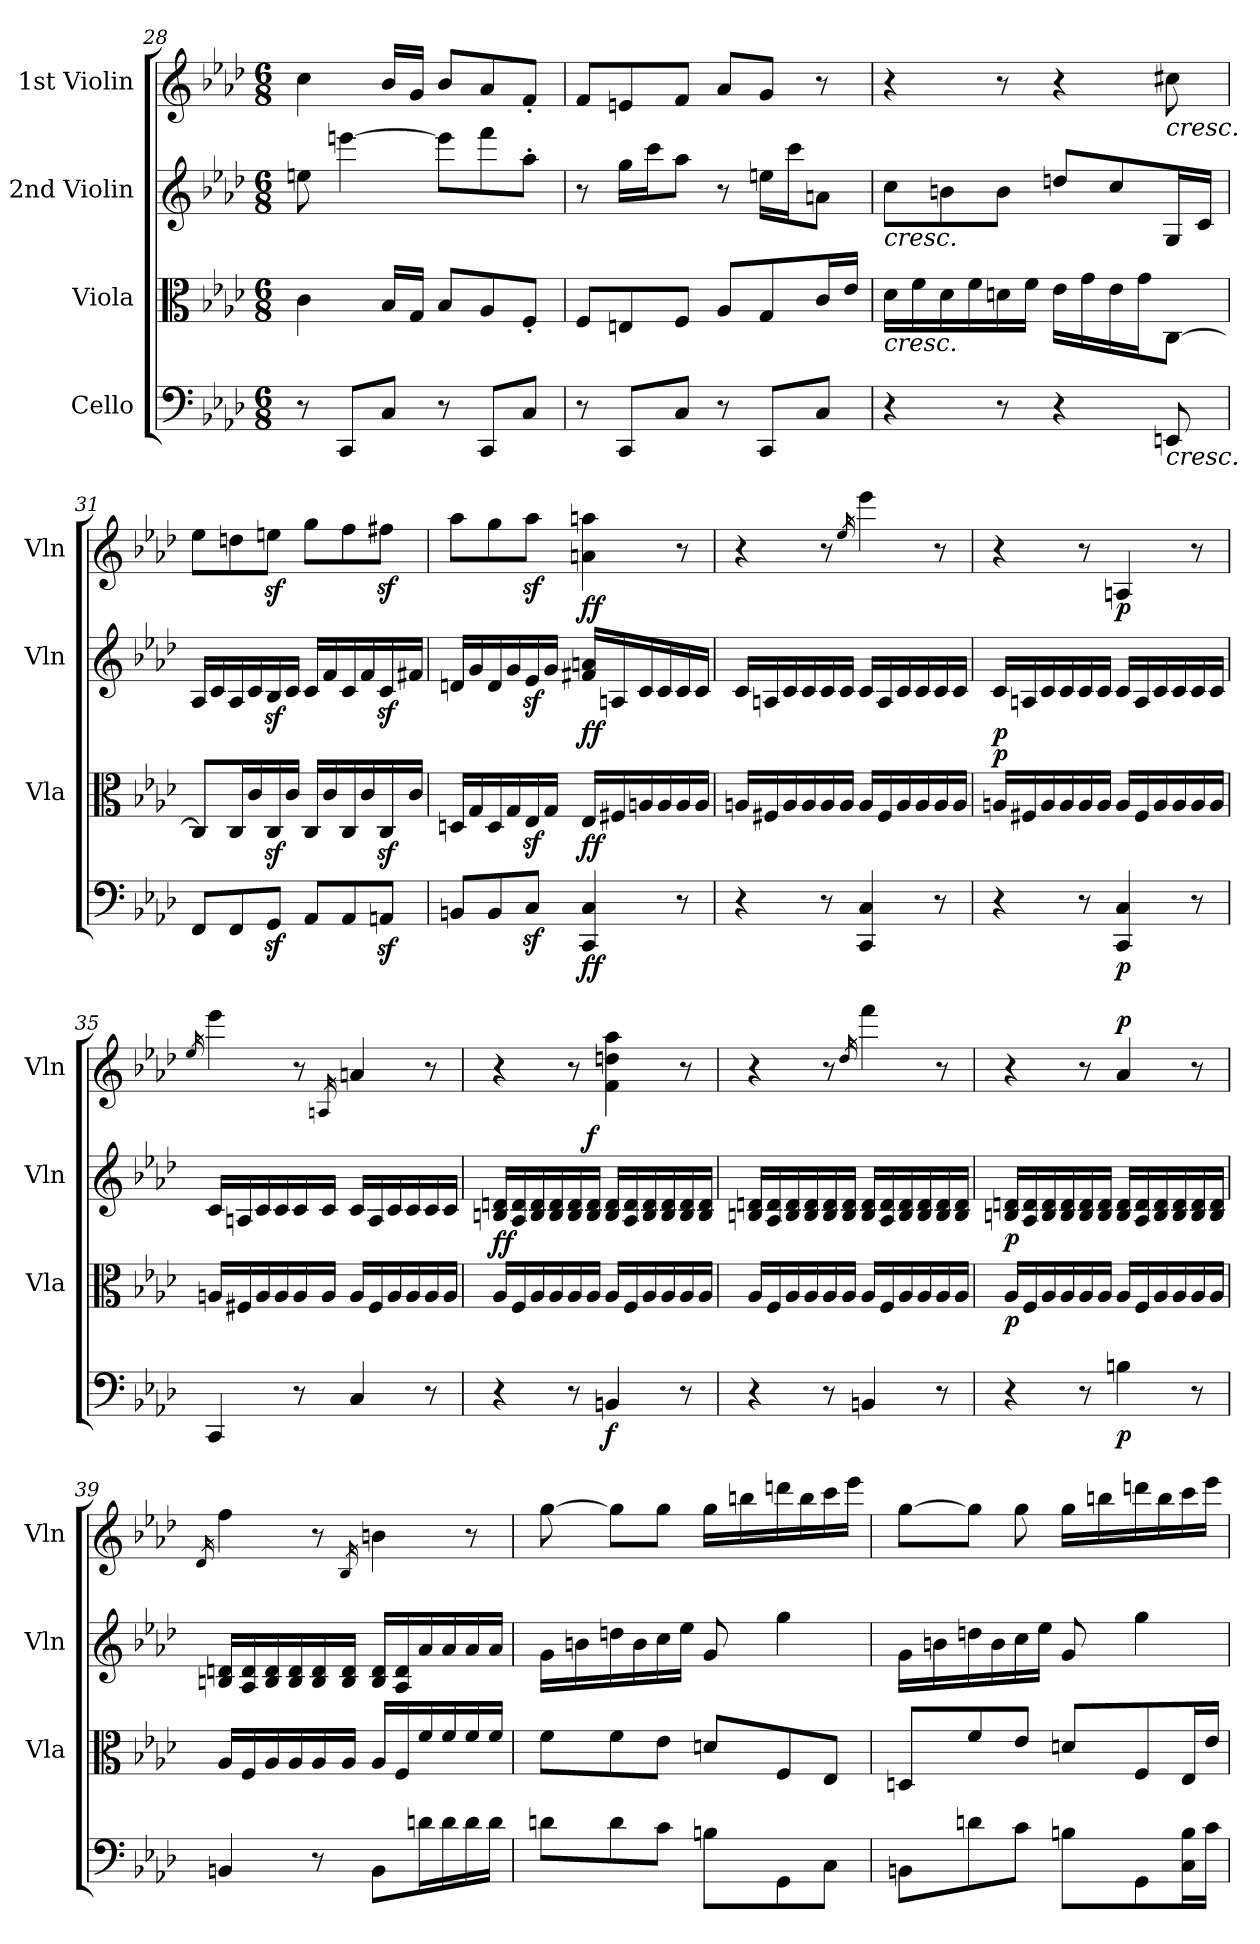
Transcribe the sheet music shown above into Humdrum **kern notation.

**kern	**dynam	**kern	**dynam	**kern	**dynam	**kern	**dynam
*part4	*part4	*part3	*part3	*part2	*part2	*part1	*part1
*staff4	*staff4	*staff3	*staff3	*staff2	*staff2	*staff1	*staff1
*I"Cello	*	*I"Viola	*	*I"2nd Violin	*	*I"1st Violin	*
*	*	*I'Vla	*	*I'Vln	*	*I'Vln	*
*clefF4	*	*clefC3	*	*clefG2	*	*clefG2	*
*k[b-e-a-d-]	*	*k[b-e-a-d-]	*	*k[b-e-a-d-]	*	*k[b-e-a-d-]	*
*M6/8	*	*M6/8	*	*M6/8	*	*M6/8	*
=28	=28	=28	=28	=28	=28	=28	=28
8r	.	4c\	.	8een\	.	4cc\	.
8CC/L	.	.	.	[4eeen\	.	.	.
8C/J	.	16B-/LL	.	.	.	16b-/LL	.
.	.	16G/JJ	.	.	.	16g/JJ	.
8r	.	8B-/L	.	8eee\L]	.	8b-/L	.
8CC/L	.	8A-/	.	8fff\	.	8a-/	.
8C/J	.	8F'/J	.	8aa-'\J	.	8f'/J	.
!!LO:PB:g=z
=29	=29	=29	=29	=29	=29	=29	=29
8r	.	8F/L	.	8r	.	8f/L	.
8CC/L	.	8En/	.	16gg\LL	.	8en/	.
.	.	.	.	16ccc\J	.	.	.
8C/J	.	8F/J	.	8aa-\J	.	8f/J	.
8r	.	8A-/L	.	8r	.	8a-/L	.
8CC/L	.	8G/	.	16een\LL	.	8g/J	.
.	.	.	.	16ccc\J	.	.	.
8C/J	.	16c/L	.	8an\J	.	8r	.
.	.	16e-/JJ	.	.	.	.	.
!!LO:PB:g=z
=30	=30	=30	=30	=30	=30	=30	=30
!	!	!	!	!LO:TX:b:i:t=cresc.	!	!	!
!	!	!LO:TX:b:i:t=cresc.	!	!	!	!	!
4r	.	16d-\LL	.	8cc\L	.	4r	.
.	.	16f\	.	.	.	.	.
.	.	16d-\	.	8bn\	.	.	.
.	.	16f\	.	.	.	.	.
8r	.	16dn\	.	8b\J	.	8r	.
.	.	16f\JJ	.	.	.	.	.
4r	.	16e-\LL	.	8ddn/L	.	4r	.
.	.	16g\	.	.	.	.	.
.	.	16e-\	.	8cc/	.	.	.
.	.	16g\J	.	.	.	.	.
!	!	!	!	!	!	!LO:TX:b:i:t=cresc.	!
!LO:TX:b:i:t=cresc.	!	!	!	!	!	!	!
8EEn/	.	[8C\J	.	16G/L	.	8cc#X\	.
.	.	.	.	16c/JJ	.	.	.
=31	=31	=31	=31	=31	=31	=31	=31
8FF/L	.	8C/L]	.	16A-/LL	.	8ee-\L	.
.	.	.	.	16c/	.	.	.
8FF/	.	16C/L	.	16A-/	.	8ddn\	.
.	.	16c/	.	16c/	.	.	.
8GGz</J	.	16Cz</	.	16B-z</	.	8eenz<\J	.
.	.	16c/JJ	.	16c/JJ	.	.	.
8AA-/L	.	16C/LL	.	16c/LL	.	8gg\L	.
.	.	16c/	.	16f/	.	.	.
8AA-/	.	16C/	.	16c/	.	8ff\	.
.	.	16c/	.	16f/	.	.	.
8AAnz</J	.	16Cz</	.	16cz</	.	8ff#Xz<\J	.
.	.	16c/JJ	.	16f#X/JJ	.	.	.
!!LO:LB:g=z
=32	=32	=32	=32	=32	=32	=32	=32
8BBn/L	.	16Dn/LL	.	16dn/LL	.	8aa-\L	.
.	.	16G/	.	16g/	.	.	.
8BB/	.	16D/	.	16d/	.	8gg\	.
.	.	16G/	.	16g/	.	.	.
8Cz</J	.	16E-z</	.	16e-z</	.	8aa-z<\J	.
.	.	16G/JJ	.	16g/JJ	.	.	.
!	!LO:DY:b	!	!LO:DY:b	!	!LO:DY:b	!	!LO:DY:b
4CC/ 4C/	ff	16E-/LL	ff	16f#X/ 16an/LL	ff	4an\ 4aan\	ff
.	.	16F#X/	.	16An/	.	.	.
.	.	16An/	.	16c/	.	.	.
.	.	16A/	.	16c/	.	.	.
8r	.	16A/	.	16c/	.	8r	.
.	.	16A/JJ	.	16c/JJ	.	.	.
!!LO:LB:g=z
=33	=33	=33	=33	=33	=33	=33	=33
4r	.	16An/LL	.	16c/LL	.	4r	.
.	.	16F#X/	.	16An/	.	.	.
.	.	16A/	.	16c/	.	.	.
.	.	16A/	.	16c/	.	.	.
8r	.	16A/	.	16c/	.	8r	.
.	.	16A/JJ	.	16c/JJ	.	.	.
.	.	.	.	.	.	16qee-/	.
4CC/ 4C/	.	16A/LL	.	16c/LL	.	4eee-\	.
.	.	16F#/	.	16A/	.	.	.
.	.	16A/	.	16c/	.	.	.
.	.	16A/	.	16c/	.	.	.
8r	.	16A/	.	16c/	.	8r	.
.	.	16A/JJ	.	16c/JJ	.	.	.
=34	=34	=34	=34	=34	=34	=34	=34
!	!	!	!LO:DY:a	!	!LO:DY:b	!	!
4r	.	16An/LL	p	16c/LL	p	4r	.
.	.	16F#X/	.	16An/	.	.	.
.	.	16A/	.	16c/	.	.	.
.	.	16A/	.	16c/	.	.	.
8r	.	16A/	.	16c/	.	8r	.
.	.	16A/JJ	.	16c/JJ	.	.	.
!	!LO:DY:b	!	!	!	!	!	!LO:DY:b
4CC/ 4C/	p	16A/LL	.	16c/LL	.	4An/	p
.	.	16F#/	.	16A/	.	.	.
.	.	16A/	.	16c/	.	.	.
.	.	16A/	.	16c/	.	.	.
8r	.	16A/	.	16c/	.	8r	.
.	.	16A/JJ	.	16c/JJ	.	.	.
!!LO:PB:g=z
=35	=35	=35	=35	=35	=35	=35	=35
.	.	.	.	.	.	16qee-/	.
4CC/	.	16An/LL	.	16c/LL	.	4eee-\	.
.	.	16F#X/	.	16An/	.	.	.
.	.	16A/	.	16c/	.	.	.
.	.	16A/	.	16c/	.	.	.
8r	.	16A/	.	16c/	.	8r	.
.	.	16A/JJ	.	16c/JJ	.	.	.
.	.	.	.	.	.	16qAn/	.
4C/	.	16A/LL	.	16c/LL	.	4an/	.
.	.	16F#/	.	16A/	.	.	.
.	.	16A/	.	16c/	.	.	.
.	.	16A/	.	16c/	.	.	.
8r	.	16A/	.	16c/	.	8r	.
.	.	16A/JJ	.	16c/JJ	.	.	.
=36	=36	=36	=36	=36	=36	=36	=36
!	!	!	!LO:DY:a	!	!	!	!
!	!	!	!LO:DY:n=1:b	!	!	!	!
4r	.	16A-/LL	f f	16Bn/ 16dn/LL	.	4r	.
.	.	16F/	.	16A-/ 16d/	.	.	.
.	.	16A-/	.	16B/ 16d/	.	.	.
.	.	16A-/	.	16B/ 16d/	.	.	.
8r	.	16A-/	.	16B/ 16d/	.	8r	.
!	!	!	!	!	!LO:DY:a	!	!
.	.	16A-/JJ	.	16B/ 16d/JJ	f	.	.
!	!LO:DY:b	!	!	!	!	!	!
4BBn/	f	16A-/LL	.	16B/ 16d/LL	.	4f\ 4ddn\ 4aa-\	.
.	.	16F/	.	16A-/ 16d/	.	.	.
.	.	16A-/	.	16B/ 16d/	.	.	.
.	.	16A-/	.	16B/ 16d/	.	.	.
8r	.	16A-/	.	16B/ 16d/	.	8r	.
.	.	16A-/JJ	.	16B/ 16d/JJ	.	.	.
!!LO:LB:g=z
=37	=37	=37	=37	=37	=37	=37	=37
4r	.	16A-/LL	.	16Bn/ 16dn/LL	.	4r	.
.	.	16F/	.	16A-/ 16d/	.	.	.
.	.	16A-/	.	16B/ 16d/	.	.	.
.	.	16A-/	.	16B/ 16d/	.	.	.
8r	.	16A-/	.	16B/ 16d/	.	8r	.
.	.	16A-/JJ	.	16B/ 16d/JJ	.	.	.
.	.	.	.	.	.	16qdd-/	.
4BBn/	.	16A-/LL	.	16B/ 16d/LL	.	4fff\	.
.	.	16F/	.	16A-/ 16d/	.	.	.
.	.	16A-/	.	16B/ 16d/	.	.	.
.	.	16A-/	.	16B/ 16d/	.	.	.
8r	.	16A-/	.	16B/ 16d/	.	8r	.
.	.	16A-/JJ	.	16B/ 16d/JJ	.	.	.
=38	=38	=38	=38	=38	=38	=38	=38
!	!	!	!LO:DY:b	!	!LO:DY:b	!	!
4r	.	16A-/LL	p	16Bn/ 16dn/LL	p	4r	.
.	.	16F/	.	16A-/ 16d/	.	.	.
.	.	16A-/	.	16B/ 16d/	.	.	.
.	.	16A-/	.	16B/ 16d/	.	.	.
8r	.	16A-/	.	16B/ 16d/	.	8r	.
.	.	16A-/JJ	.	16B/ 16d/JJ	.	.	.
!	!LO:DY:b	!	!	!	!	!	!LO:DY:a
4Bn\	p	16A-/LL	.	16B/ 16d/LL	.	4a-/	p
.	.	16F/	.	16A-/ 16d/	.	.	.
.	.	16A-/	.	16B/ 16d/	.	.	.
.	.	16A-/	.	16B/ 16d/	.	.	.
8r	.	16A-/	.	16B/ 16d/	.	8r	.
.	.	16A-/JJ	.	16B/ 16d/JJ	.	.	.
!!LO:LB:g=z
=39	=39	=39	=39	=39	=39	=39	=39
.	.	.	.	.	.	16qd-/	.
4BBn/	.	16A-/LL	.	16Bn/ 16dn/LL	.	4ff\	.
.	.	16F/	.	16A-/ 16d/	.	.	.
.	.	16A-/	.	16B/ 16d/	.	.	.
.	.	16A-/	.	16B/ 16d/	.	.	.
8r	.	16A-/	.	16B/ 16d/	.	8r	.
.	.	16A-/JJ	.	16B/ 16d/JJ	.	.	.
.	.	.	.	.	.	16qB-/	.
8BB\L	.	16A-/LL	.	16B/ 16d/LL	.	4bn\	.
.	.	16F/	.	16A-/ 16d/	.	.	.
16dn\L	.	16f/	.	16a-/	.	.	.
16d\	.	16f/	.	16a-/	.	.	.
16d\	.	16f/	.	16a-/	.	8r	.
16d\JJ	.	16f/JJ	.	16a-/JJ	.	.	.
!!LO:PB:g=z
=40	=40	=40	=40	=40	=40	=40	=40
8dn\L	.	8f\L	.	16g\LL	.	[8gg\	.
.	.	.	.	16bn\	.	.	.
8d\	.	8f\	.	16ddn\	.	8gg\L]	.
.	.	.	.	16b\	.	.	.
8c\J	.	8e-\J	.	16cc\	.	8gg\J	.
.	.	.	.	16ee-\JJ	.	.	.
8Bn\L	.	8dn/L	.	8g/	.	16gg\LL	.
.	.	.	.	.	.	16bbn\	.
8GG\	.	8F/	.	4gg\	.	16dddn\	.
.	.	.	.	.	.	16bb\	.
8C\J	.	8E-/J	.	.	.	16ccc\	.
.	.	.	.	.	.	16eee-\JJ	.
=41	=41	=41	=41	=41	=41	=41	=41
8BBn\L	.	8Dn/L	.	16g\LL	.	[8gg\L	.
.	.	.	.	16bn\	.	.	.
8dn\	.	8f/	.	16ddn\	.	8gg\J]	.
.	.	.	.	16b\	.	.	.
8c\J	.	8e-/J	.	16cc\	.	8gg\	.
.	.	.	.	16ee-\JJ	.	.	.
8Bn\L	.	8dn/L	.	8g/	.	16gg\LL	.
.	.	.	.	.	.	16bbn\	.
8GG\	.	8F/	.	4gg\	.	16dddn\	.
.	.	.	.	.	.	16bb\	.
16C\ 16B\L	.	16E-/L	.	.	.	16ccc\	.
16c\JJ	.	16e-/JJ	.	.	.	16eee-\JJ	.
=	=	=	=	=	=	=	=
*-	*-	*-	*-	*-	*-	*-	*-
